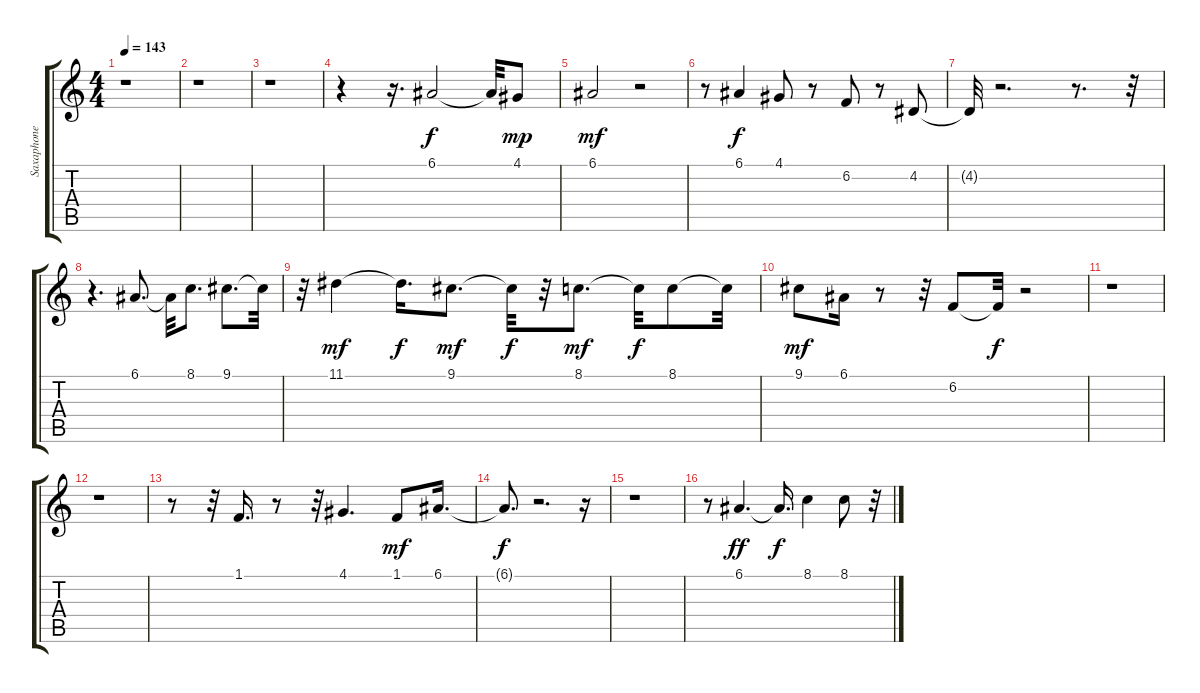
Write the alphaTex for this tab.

\track ("Saxaphone solo" "Saxaphone ") {instrument altosax}
\staff {score tabs}
\tuning (E4 B3 G3 D3 A2 E2) {hide}
\ts (4 4)
\tempo 143
\clef g2
\ks c
r.1{dy f} |
r.1 |
r.1 |
r.4 r.16{d} 6.1.2 6.1{t}.32 4.1.8{dy mp} |
6.1.2{dy mf} r.2 |
r.8 6.1.4{dy f} 4.1.8 r.8 6.2.8 r.8 4.2.8 |
4.2{t}.32 r.2{d} r.8{d} r.32 |
r.4{d} 6.1.8{d} 6.1{t}.32 8.1.8{d} 9.1.8{d} 9.1{t}.32 |
r.32 11.1.4{dy mf} 11.1{t}.16{d dy f} 9.1.8{d dy mf} 9.1{t}.32{dy f} r.32 8.1.8{d dy mf} 8.1{t}.32{dy f} 8.1.8 8.1{t}.32 |
9.1.8{dy mf} 6.1.16 r.8 r.32 6.2.8 6.2{t}.32{dy f} r.2 |
r.1 |
r.1 |
r.8 r.32 1.1.16{d} r.8 r.32 4.1.4{d} 1.1.8{dy mf} 6.1.16{d} |
6.1{t}.8{d dy f} r.2{d} r.16 |
r.1 |
r.8 6.1.4{d dy ff} 6.1{t}.16{d dy f} 8.1.4 8.1.8 r.32
